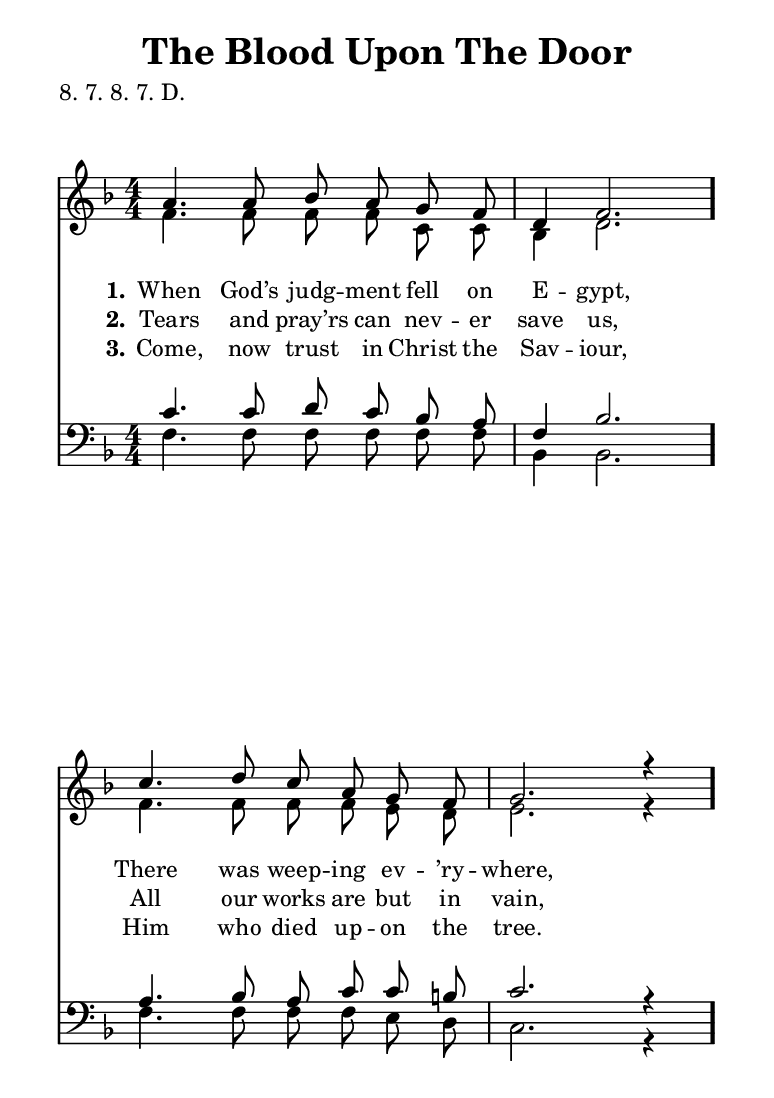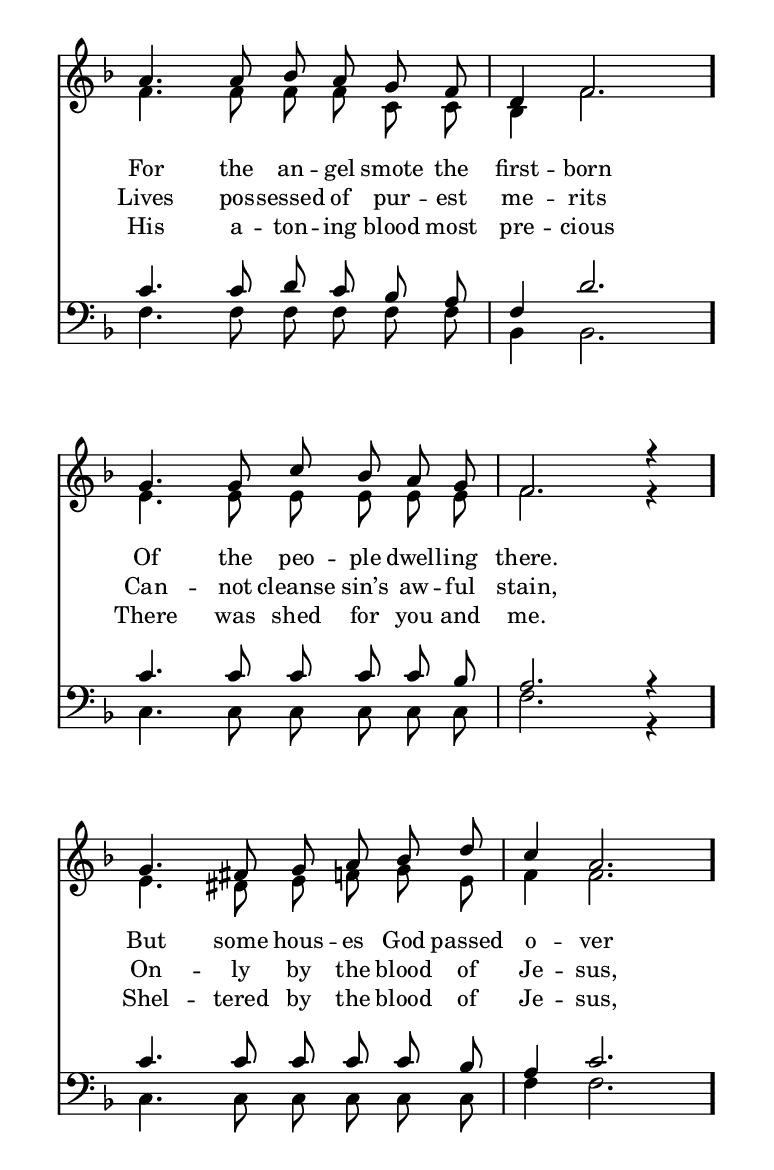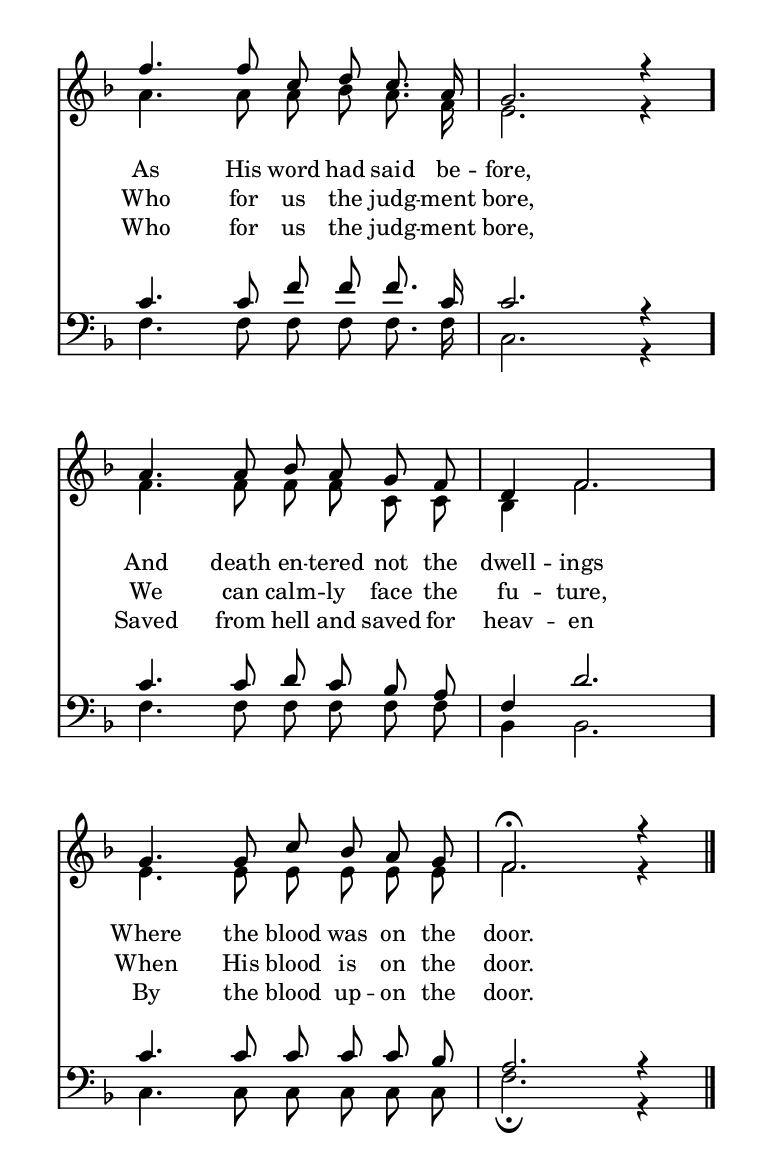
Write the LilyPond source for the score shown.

\include "common/global.ily"
\paper {
  \include "common/paper.ily"
  %ragged-bottom = ##t
  %ragged-last-bottom = ##t
  %systems-per-page = ##f
  %page-count = ##f
}

\header{
  hymnnumber = "119"
  title = "The Blood Upon The Door"
  tunename = "Otter Lake"
  meter = "8. 7. 8. 7. D."
  %poet = ""
  %composer = ""
  %copyright = ""
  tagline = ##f
}

% for fermata in MIDI
ta = { \tempo 4=80 }
tb = { \tempo 4=40 }

patternAA = { c4. c8 c8 c8 c8 c8 | c4 c2. }
patternAB = { c4. c8 c8 c8 c8 c8 | c2. c4 }
patternAC = { c4. c8 c8 c8 c8. c16 | c2. c4 }
patternAD = { c4. c8 c8 c8 c8 c8 | \ta c2. \tb c4 }

global = {
  \include "common/overrides.ily"
  \override Staff.TimeSignature.style = #'numbered
  \time 4/4
  \override Score.MetronomeMark.transparent = ##t % hide all fermata changes too
  \ta
  \key f \major
  \autoBeamOff
}

notesSoprano = {
\global
\relative c'' {

  \changePitch \patternAA { a a bes a g f | d f }
  \changePitch \patternAB { c' d c a g f | g r }
  \changePitch \patternAA { a a bes a g f | d f }
  \changePitch \patternAB { g g c bes a g | f r }

  \changePitch \patternAA { g fis g a bes d | c a }
  \changePitch \patternAC { f' f c d c a | g r }
  \changePitch \patternAA { a a bes a g f | d f }
  \changePitch \patternAD { g g c bes a g | f \fermata r }

  \bar "|."

}
}

notesAlto = {
\global
\relative e' {

  \changePitch \patternAA { f f f f c c | bes d }
  \changePitch \patternAB { f f f f e d | e r }
  \changePitch \patternAA { f f f f c c | bes f' }
  \changePitch \patternAB { e e e e e e | f r }

  \changePitch \patternAA { e dis e f g e | f f }
  \changePitch \patternAC { a a a bes a f | e r }
  \changePitch \patternAA { f f f f c c | bes f' }
  \changePitch \patternAD { e e e e e e | f r }

}
}

notesTenor = {
\global
\relative a {

  \changePitch \patternAA { c c d c bes a | f bes }
  \changePitch \patternAB { a bes a c c b! | c r }
  \changePitch \patternAA { c c d c bes a | f d' }
  \changePitch \patternAB { c c c c c bes | a r }

  \changePitch \patternAA { c c c c c bes | a c }
  \changePitch \patternAC { c c f f f c | c r }
  \changePitch \patternAA { c c d c bes a | f d' }
  \changePitch \patternAD { c c c c c bes | a r }

}
}

notesBass = {
\global
\relative f {

  \changePitch \patternAA { f f f f f f | bes, bes }
  \changePitch \patternAB { f' f f f e d | c r }
  \changePitch \patternAA { f f f f f f | bes, bes }
  \changePitch \patternAB { c c c c c c | f r }

  \changePitch \patternAA { c c c c c c | f f }
  \changePitch \patternAC { f f f f f f | c r }
  \changePitch \patternAA { f f f f f f | bes, bes }
  \changePitch \patternAD { c c c c c c | f \fermata r }

}
}

wordsA = \lyricmode {
\set stanza = "1."

When God’s judg -- ment fell on E -- gypt, \bar "."
There was weep -- ing ev -- ’ry -- where, \bar "."
For the an -- gel smote the first -- born \bar "."
Of the peo -- ple dwell -- ing there. \bar "."
But some hous -- es God passed o -- ver \bar "."
As His word had said be -- fore, \bar "."
And death en -- tered not the dwell -- ings \bar "."
Where the blood was on the door. \bar "."

}

wordsB = \lyricmode {
\set stanza = "2."

Tears and pray’rs can nev -- er save us,
All our works are but in vain,
Lives pos -- sessed of pur -- est me -- rits
Can -- not cleanse sin’s aw -- ful stain,
On -- ly by the blood of Je -- sus,
Who for us the judg -- ment bore,
We can calm -- ly face the fu -- ture,
When His blood is on the door.

}

wordsC = \lyricmode {
\set stanza = "3."

Come, now trust in Christ the Sav -- iour,
Him who died up -- on the tree.
His a -- ton -- ing blood most pre -- cious
There was shed for you and me.
Shel -- tered by the blood of Je -- sus,
Who for us the judg -- ment bore,
Saved from hell and saved for heav -- en
By the blood up -- on the door.

}

\score {
  \context ChoirStaff <<
    \context Staff = upper <<
      \set ChoirStaff.systemStartDelimiter = #'SystemStartBar
      \context Voice  = sopranos { \voiceOne << \notesSoprano >> }
      \context Voice  = altos { \voiceTwo << \notesAlto >> }
      \context Lyrics = one   \lyricsto sopranos \wordsA
      \context Lyrics = two   \lyricsto sopranos \wordsB
      \context Lyrics = three \lyricsto sopranos \wordsC
    >>
    \context Staff = men <<
      \clef bass
      \context Voice  = tenors { \voiceOne << \notesTenor >> }
      \context Voice  = basses { \voiceTwo << \notesBass >> }
    >>
  >>
  \layout {
    \include "common/layout.ily"
  }
  \midi{
    \include "common/midi.ily"
  }
}

\version "2.19.49"  % necessary for upgrading to future LilyPond versions.

% vi:set et ts=2 sw=2 ai nocindent syntax=lilypond:
